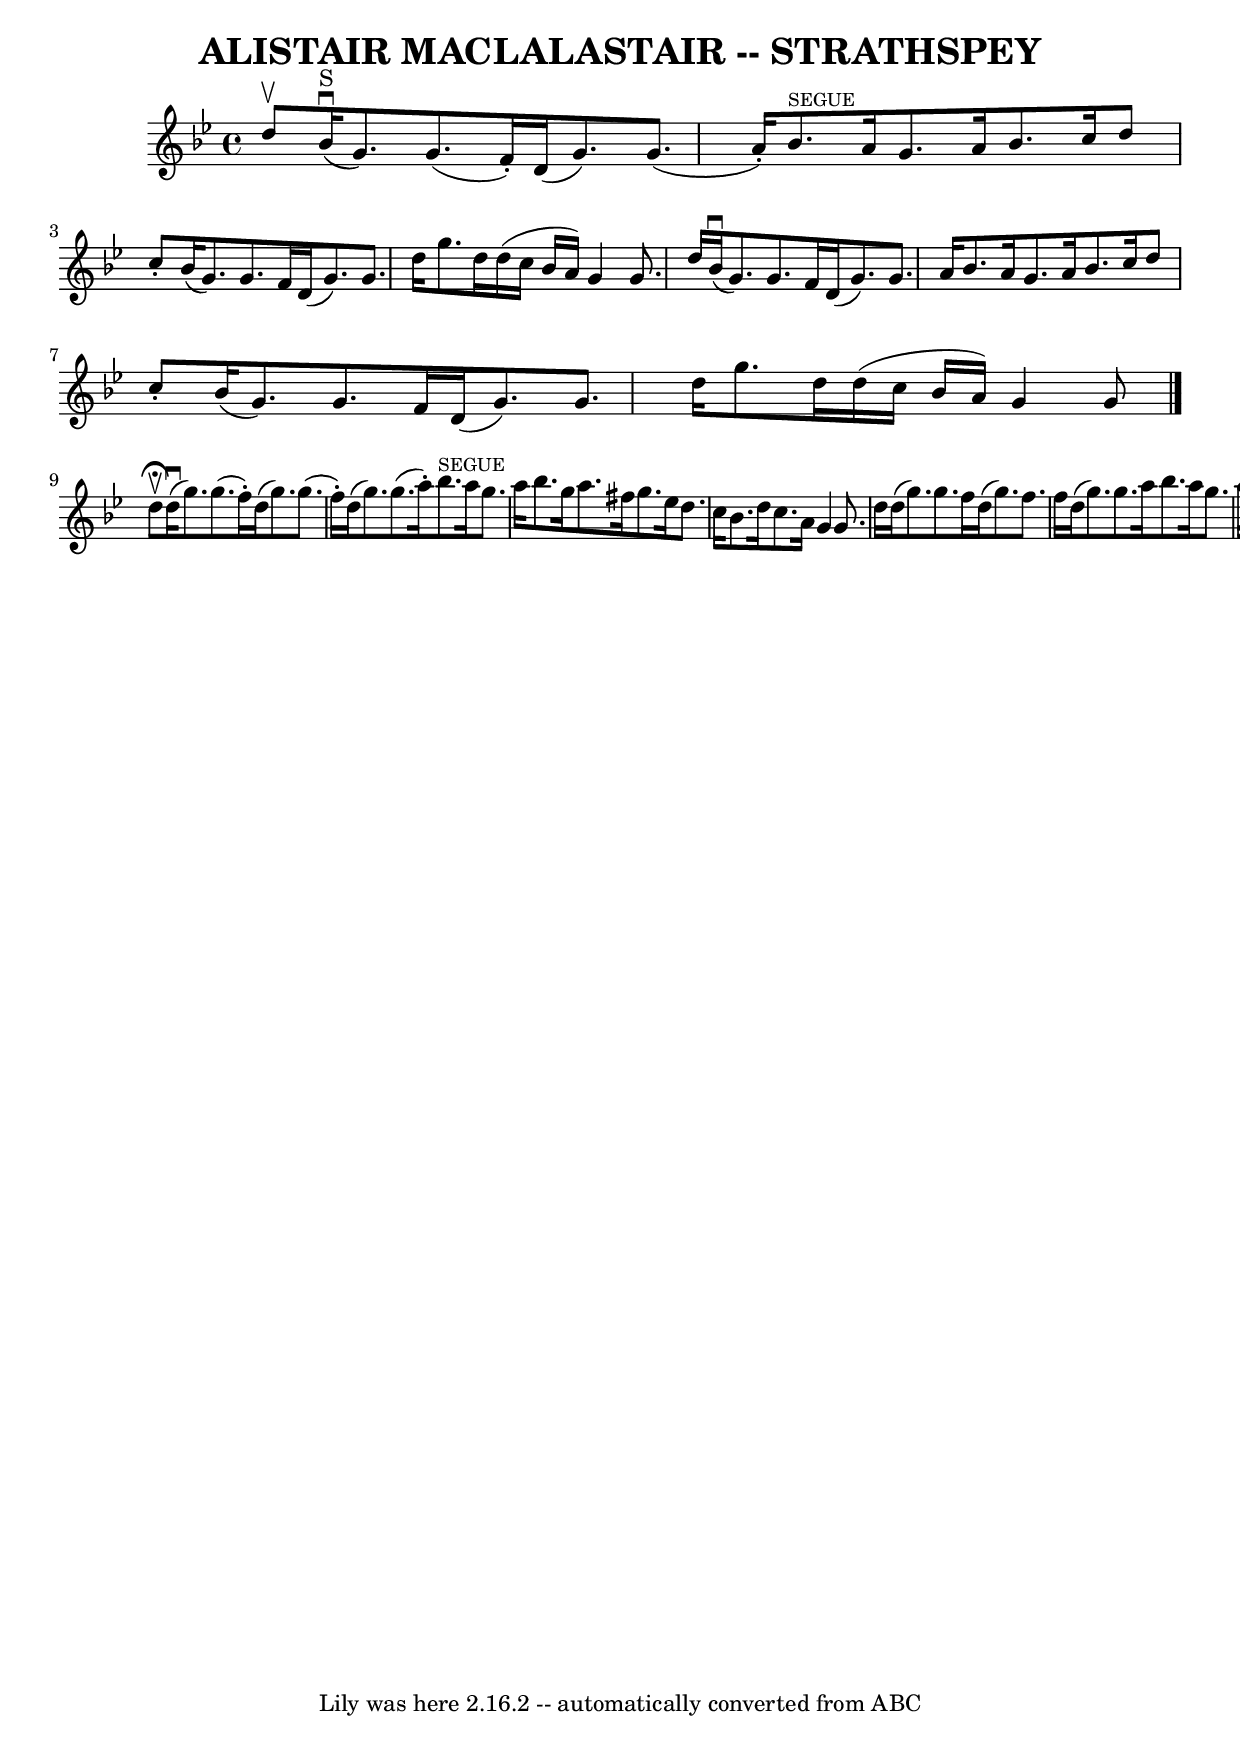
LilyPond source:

\version "2.16.2"
\include "Mammoth.ily"
\header {
  %% book = "Ryan's Mammoth Collection of Fiddle Tunes"
  crossRefNumber = "1"
  footnotes = ""
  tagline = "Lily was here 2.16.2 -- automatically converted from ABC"
  title = "ALISTAIR MACLALASTAIR -- STRATHSPEY"

}
voicedefault =  {


  \override Staff.TimeSignature #'style = #'C
  \time 4/4
  \key g \minor
 d''8^\upbow         |
  bes'16
  ^"S"(^\downbow g'8.) g'8. (f'16 -.) d'16 (g'8.) g'8. (
  a'16 -.)   |
  bes'8.^\segue a'16 g'8. a'16 bes'8.
  c''16 d''8 c''8 -.       |
  bes'16 (g'8.) g'8. f'16
  d'16 (g'8.) g'8. d''16    |
  g''8. d''16 d''16 (
  c''16 bes'16 a'16) g'4 g'8. d''16    |
  |

  bes'16 (^\downbow g'8.) g'8. f'16 d'16 (g'8.) g'8. a'16
  |
  bes'8. a'16 g'8. a'16 bes'8. c''16 d''8 c''8
  -.       |
  bes'16 (g'8.) g'8. f'16 d'16 (g'8.)
  g'8. d''16    |
  g''8. d''16 d''16 (c''16 bes'16 a'16
  ) g'4 g'8    \bar "|." d''8^\fermata^\upbow       |

  d''16 (^\downbow g''8.) g''8. (f''16 -.) d''16 (g''8.)
  g''8. (f''16 -.)   |
  d''16 (g''8.) g''8. (a''16 -.)
  bes''8.^\segue a''16 g''8. a''16        |
  bes''8.
  g''16 a''8. fis''16 g''8. ees''16 d''8. c''16    |

  bes'8. d''16 c''8. a'16 g'4 g'8. d''16    |

  |
  d''16 (g''8.) g''8. f''16 d''16 (g''8.) f''8.
  f''16    |
  d''16 (g''8.) g''8. a''16 bes''8. a''16
  g''8. a''16        |
  bes''8. g''16 a''8. fis''16
  g''8. d''16 f''!8. d''16    |
  c''16 (f'8.) f'8.
  a'16 c''4 d''8.^"D.S."(c''16)     \bar "|."

}

\score{
  <<

    \context Staff="default"
    {
      \voicedefault
      
    }

  >>
  \layout {
    
  }
  \midi {
  }

}
